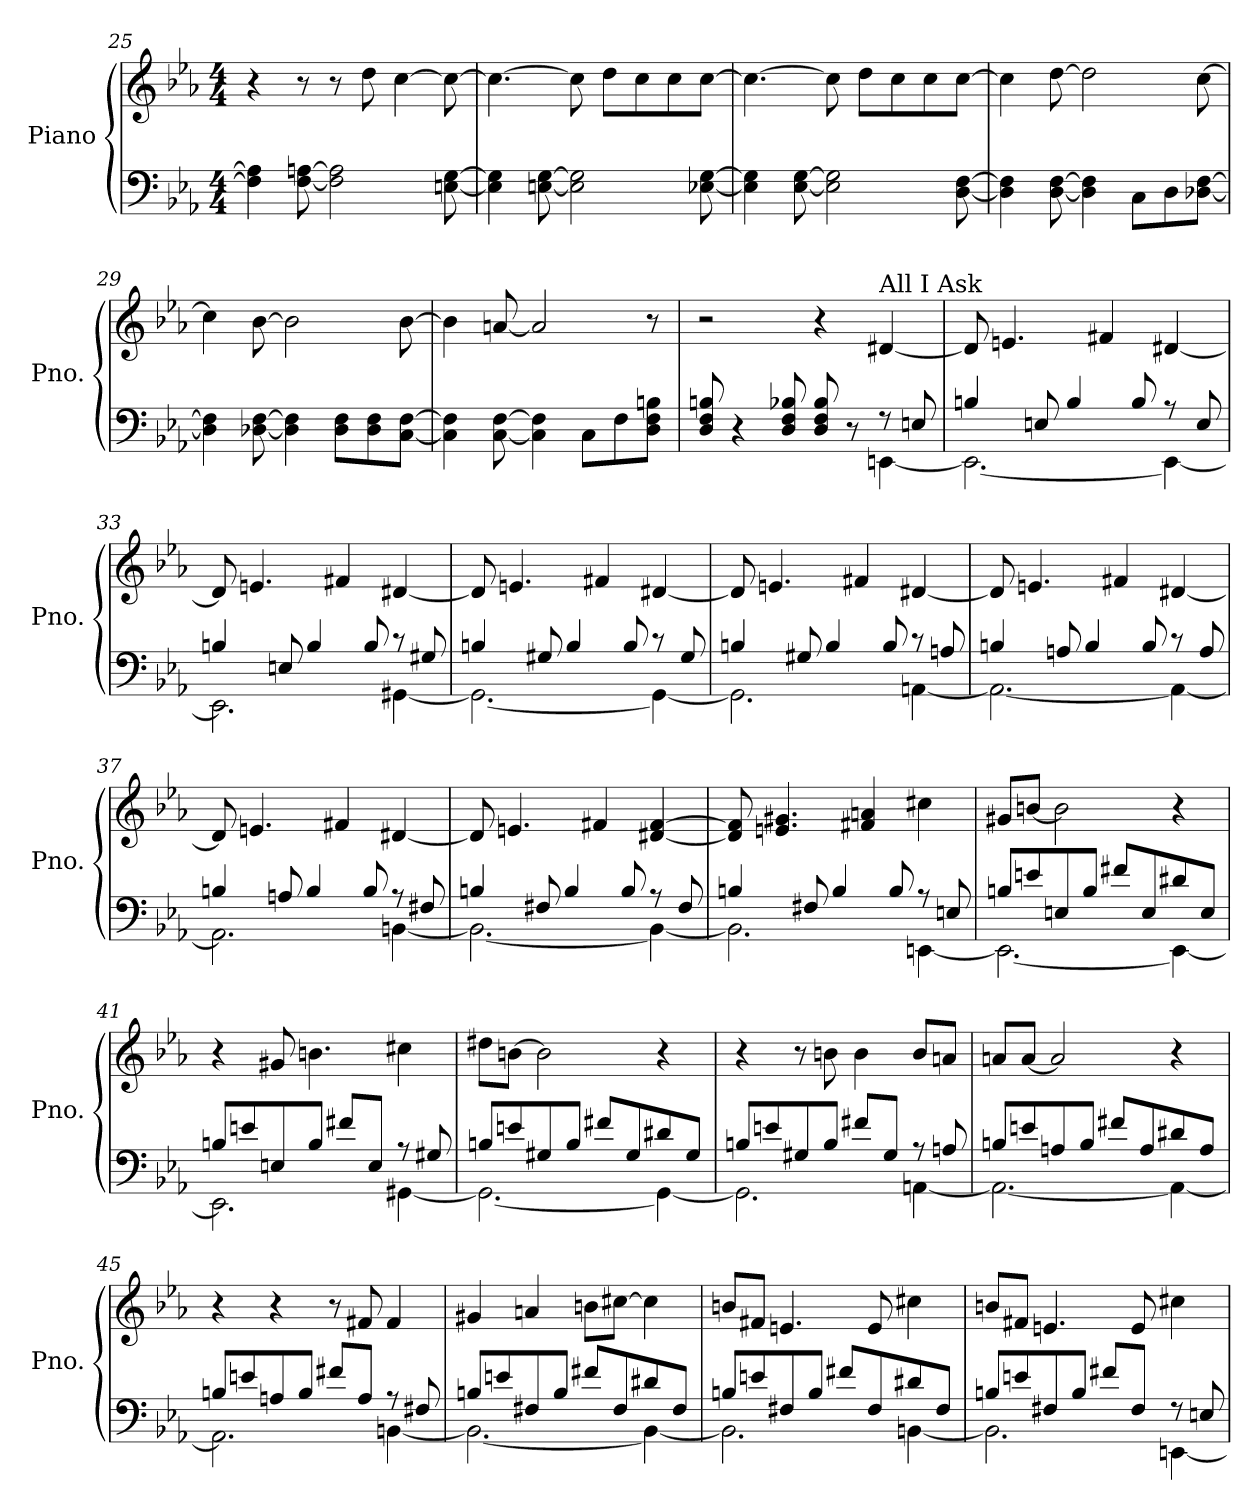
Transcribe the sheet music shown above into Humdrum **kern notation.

**kern	**kern
*part1	*part1
*staff2	*staff1
*I"Piano	*
*I'Pno.	*
*clefF4	*clefG2
*k[b-e-a-]	*k[b-e-a-]
*M4/4	*M4/4
=25	=25
4F\] 4A\]	4r
[8F\ [8An\	8r
2F\] 2A\]	8r
.	8dd\
.	[4cc\
[8En\ [8G\	8cc\_
!!LO:LB:g=z
=26	=26
4E\] 4G\]	4.cc\_
[8En\ [8G\	.
2E\] 2G\]	8cc\]
.	8dd\L
.	8cc\
.	8cc\
[8E-X\ [8G\	[8cc\J
=27	=27
4E-\] 4G\]	4.cc\_
[8E-\ [8G\	.
2E-\] 2G\]	8cc\]
.	8dd\L
.	8cc\
.	8cc\
[8D\ [8F\	[8cc\J
=28	=28
4D\] 4F\]	4cc\]
[8D\ [8F\	[8dd\
4D\] 4F\]	2dd\]
8C\L	.
8D\	.
[8D-X\ [8F\J	[8cc\
=29	=29
4D-\] 4F\]	4cc\]
[8D-X\ [8F\	[8b-\
4D-\] 4F\]	2b-\]
8D-\ 8F\L	.
8D-\ 8F\	.
[8C\ [8F\J	[8b-\
=30	=30
4C\] 4F\]	4b-\]
[8C\ [8F\	[8an/
4C\] 4F\]	2a/]
8C\L	.
8F\	.
8D\ 8F\ 8Bn\J	8r
!!LO:LB:g=z
=31	=31
*^	*
8D/ 8F/ 8Bn/	2.ryy	2r
4r	.	.
8D/ 8F/ 8B-X/	.	.
8D/ 8F/ 8B-/	.	4r
8r	.	.
*	*	*MM120
!	!	!LO:TX:a:t=All I Ask
8r	[4EEn\	[4d#X/
8En/	.	.
=32	=32	=32
4Bn/	2.EE\_	8d#/]
.	.	4.en/
8En/	.	.
4B/	.	.
.	.	4f#X/
8B/	.	.
8r	4EE\_	[4d#X/
8E/	.	.
=33	=33	=33
4Bn/	2.EE\]	8d#/]
.	.	4.en/
8En/	.	.
4B/	.	.
.	.	4f#X/
8B/	.	.
8r	[4GG#X\	[4d#X/
8G#X/	.	.
!!LO:LB:g=z
=34	=34	=34
4Bn/	2.GG#\_	8d#/]
.	.	4.en/
8G#X/	.	.
4B/	.	.
.	.	4f#X/
8B/	.	.
8r	4GG#\_	[4d#X/
8G#/	.	.
=35	=35	=35
4Bn/	2.GG#\]	8d#/]
.	.	4.en/
8G#X/	.	.
4B/	.	.
.	.	4f#X/
8B/	.	.
8r	[4AAn\	[4d#X/
8An/	.	.
=36	=36	=36
4Bn/	2.AA\_	8d#/]
.	.	4.en/
8An/	.	.
4B/	.	.
.	.	4f#X/
8B/	.	.
8r	4AA\_	[4d#X/
8A/	.	.
!!LO:PB:g=z
=37	=37	=37
4Bn/	2.AA\]	8d#/]
.	.	4.en/
8An/	.	.
4B/	.	.
.	.	4f#X/
8B/	.	.
8r	[4BBn\	[4d#X/
8F#X/	.	.
=38	=38	=38
4Bn/	2.BB\_	8d#/]
.	.	4.en/
8F#X/	.	.
4B/	.	.
.	.	4f#X/
8B/	.	.
8r	4BB\_	[4d#X/ [4f#/
8F#/	.	.
=39	=39	=39
4Bn/	2.BB\]	8d#/] 8f#/]
.	.	4.en/ 4.g#X/
8F#X/	.	.
4B/	.	.
.	.	4f#X/ 4an/
8B/	.	.
8r	[4EEn\	4cc#X\
8En/	.	.
!!LO:LB:g=z
=40	=40	=40
8Bn/L	2.EE\_	8g#X/L
8en/	.	[8bn/J
8En/	.	2b\]
8B/J	.	.
8f#X/L	.	.
8E/	.	.
8d#X/	4EE\_	4r
8E/J	.	.
=41	=41	=41
8Bn/L	2.EE\]	4r
8en/	.	.
8En/	.	8g#X/
8B/J	.	4.bn\
8f#X/L	.	.
8E/J	.	.
8r	[4GG#X\	4cc#X\
8G#X/	.	.
=42	=42	=42
8Bn/L	2.GG#\_	8dd#X\L
8en/	.	[8bn\J
8G#X/	.	2b\]
8B/J	.	.
8f#X/L	.	.
8G#/	.	.
8d#X/	4GG#\_	4r
8G#/J	.	.
!!LO:LB:g=z
=43	=43	=43
8Bn/L	2.GG#\]	4r
8en/	.	.
8G#X/	.	8r
8B/J	.	8bn\
8f#X/L	.	4b\
8G#/J	.	.
8r	[4AAn\	8b/L
8An/	.	8an/J
=44	=44	=44
8Bn/L	2.AA\_	8an/L
8en/	.	[8a/J
8An/	.	2a/]
8B/J	.	.
8f#X/L	.	.
8A/	.	.
8d#X/	4AA\_	4r
8A/J	.	.
=45	=45	=45
8Bn/L	2.AA\]	4r
8en/	.	.
8An/	.	4r
8B/J	.	.
8f#X/L	.	8r
8A/J	.	8f#X/
8r	[4BBn\	4f#/
8F#X/	.	.
!!LO:LB:g=z
=46	=46	=46
8Bn/L	2.BB\_	4g#X/
8en/	.	.
8F#X/	.	4an/
8B/J	.	.
8f#X/L	.	8bn\L
8F#/	.	[8cc#X\J
8d#X/	4BB\_	4cc#\]
8F#/J	.	.
=47	=47	=47
8Bn/L	2.BB\]	8bn/L
8en/	.	8f#X/J
8F#X/	.	4.en/
8B/J	.	.
8f#X/L	.	.
8F#/	.	8e/
8d#X/	[4BBn\	4cc#X\
8F#/J	.	.
=48	=48	=48
8Bn/L	2.BB\]	8bn/L
8en/	.	8f#X/J
8F#X/	.	4.en/
8B/J	.	.
8f#X/L	.	.
8F#/J	.	8e/
8r	[4EEn\	4cc#X\
8En/	.	.
*v	*v	*
=	=
*-	*-
